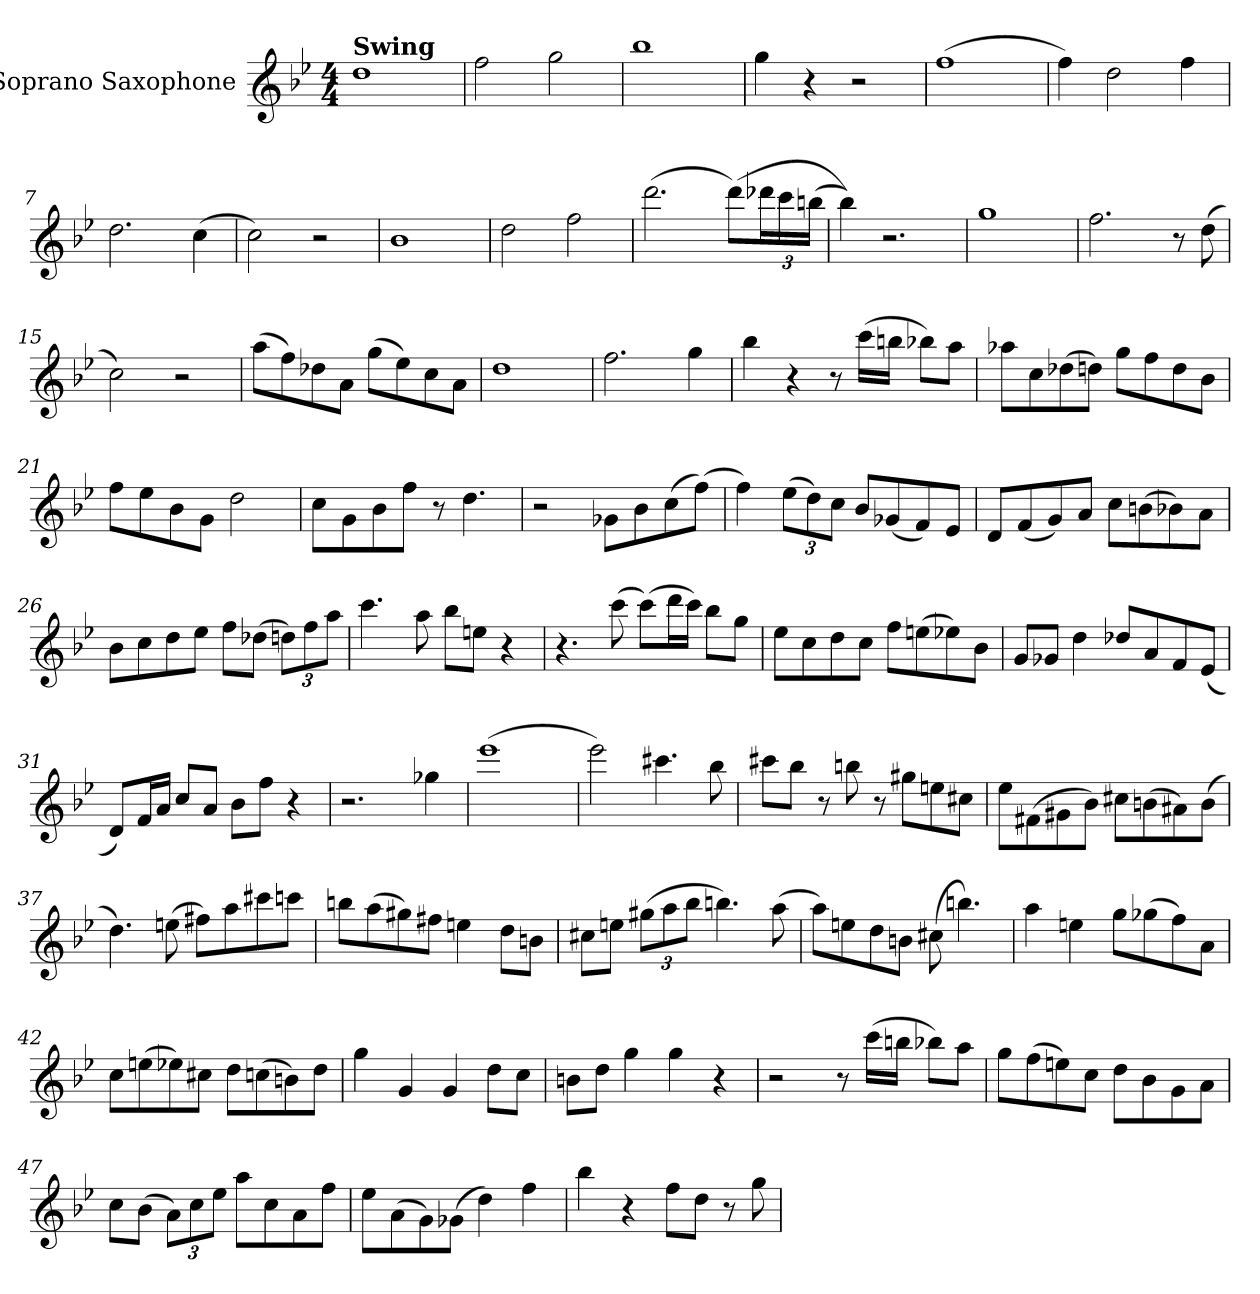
**kern
*part1
*staff1
*I"Soprano Saxophone
*I'S. Sax.
*clefG2
*k[b-e-]
*M4/4
*MM235
=1
!LO:TX:a:B:t=Swing
1dd
=2
2ff\
2gg\
=3
1bb-
=4
4gg\
4r
2r
=5
(>1ff
=6
4ff\)
2dd\
4ff\
=7
2.dd\
(>4cc\
=8
2cc\)
2r
=9
1b-
=10
2dd\
2ff\
=11
(>2.ddd\
(>8ddd\L)
*Xbrackettup
24ddd-X\L
24ccc\
(>24bbn\JJ
=12
4bb-\))
2.r
=13
1gg
=14
2.ff\
8r
(>8dd\
!!LO:LB:g=z
=15
2cc\)
2r
=16
(>8aa\L
8ff\)
8dd-X\
8a\J
(>8gg\L
8ee-\)
8cc\
8a\J
=17
1dd
=18
2.ff\
4gg\
=19
4bb-\
4r
8r
(>16ccc\LL
16bbn\JJ
8bb-X\L)
8aa\J
=20
8aa-X\L
8cc\
(>8dd-X\
8ddn\J)
8gg\L
8ff\
8dd\
8b-\J
=21
8ff\L
8ee-\
8b-\
8g\J
2dd\
!!LO:LB:g=z
=22
8cc\L
8g\
8b-\
8ff\J
8r
4.dd\
=23
2r
8g-X\L
8b-\
(>8cc\
(>8ff\J)
=24
4ff\)
(>12ee-\L
12dd\)
12cc\J
8b-/L
(<8g-X/
8f/)
8e-/J
=25
8d/L
(<8f/
8g/)
8a/J
8cc\L
(>8bn\
8b-X\)
8a\J
=26
8b-\L
8cc\
8dd\
8ee-\J
8ff\L
(>8dd-X\J
12ddn\L)
12ff\
12aa\J
!!LO:LB:g=z
=27
4.ccc\
8aa\
8bb-\L
8een\J
4r
=28
4.r
(>8ccc\
(>8ccc\L)
16ddd\L
16ccc\JJ)
8bb-\L
8gg\J
=29
8ee-\L
8cc\
8dd\
8cc\J
8ff\L
(>8een\
8ee-X\)
8b-\J
=30
8g/L
8g-X/J
4dd\
8dd-X/L
8a/
8f/
(<8e-/J
=31
8d/L)
16f/L
16a/JJ
8cc/L
8a/J
8b-\L
8ff\J
4r
=32
2.r
4gg-X\
!!LO:LB:g=z
=33
(>1eee-
=34
2eee-\)
4.ccc#X\
8bb-\
=35
8ccc#X\L
8bb-\J
8r
8bbn\
8r
8gg#X\L
8een\
8cc#X\J
=36
8ee-\L
(>8f#X\
8g#X\
8b-\J)
8cc#X\L
(>8bn\
8a#X\)
(>8b\J
=37
4.dd\)
(>8een\
8ff#X\L)
8aa\
8ccc#X\
8cccn\J
!!LO:LB:g=z
=38
8bbn\L
(>8aa\
8gg#X\)
8ff#X\J
4een\
8dd\L
8bn\J
=39
8cc#X\L
8een\J
(>12gg#X\L
12aa\
12bb-\J
4.bbn\)
(>8aa\
=40
8aa\L)
8een\
8dd\
8bn\J
(>8cc#X\
4.bbn\)
=41
4aa\
4een\
8gg\L
(>8gg-X\
8ff\)
8a\J
!!LO:LB:g=z
=42
8cc\L
(>8een\
8ee-X\)
8cc#X\J
8dd\L
(>8ccn\
8bn\)
8dd\J
=43
4gg\
4g/
4g/
8dd\L
8cc\J
=44
8bn\L
8dd\J
4gg\
4gg\
4r
=45
2r
8r
(>16ccc\LL
16bbn\JJ
8bb-X\L)
8aa\J
=46
8gg\L
(>8ff\
8een\)
8cc\J
8dd\L
8b-\
8g\
8a\J
!!LO:LB:g=z
=47
8cc\L
(>8b-\J
12a\L)
12cc\
12ee-\J
8aa\L
8cc\
8a\
8ff\J
=48
8ee-\L
(>8a\
8g\)
(>8g-X\J
4dd\)
4ff\
=49
4bb-\
4r
8ff\L
8dd\J
8r
8gg\
=
*-
